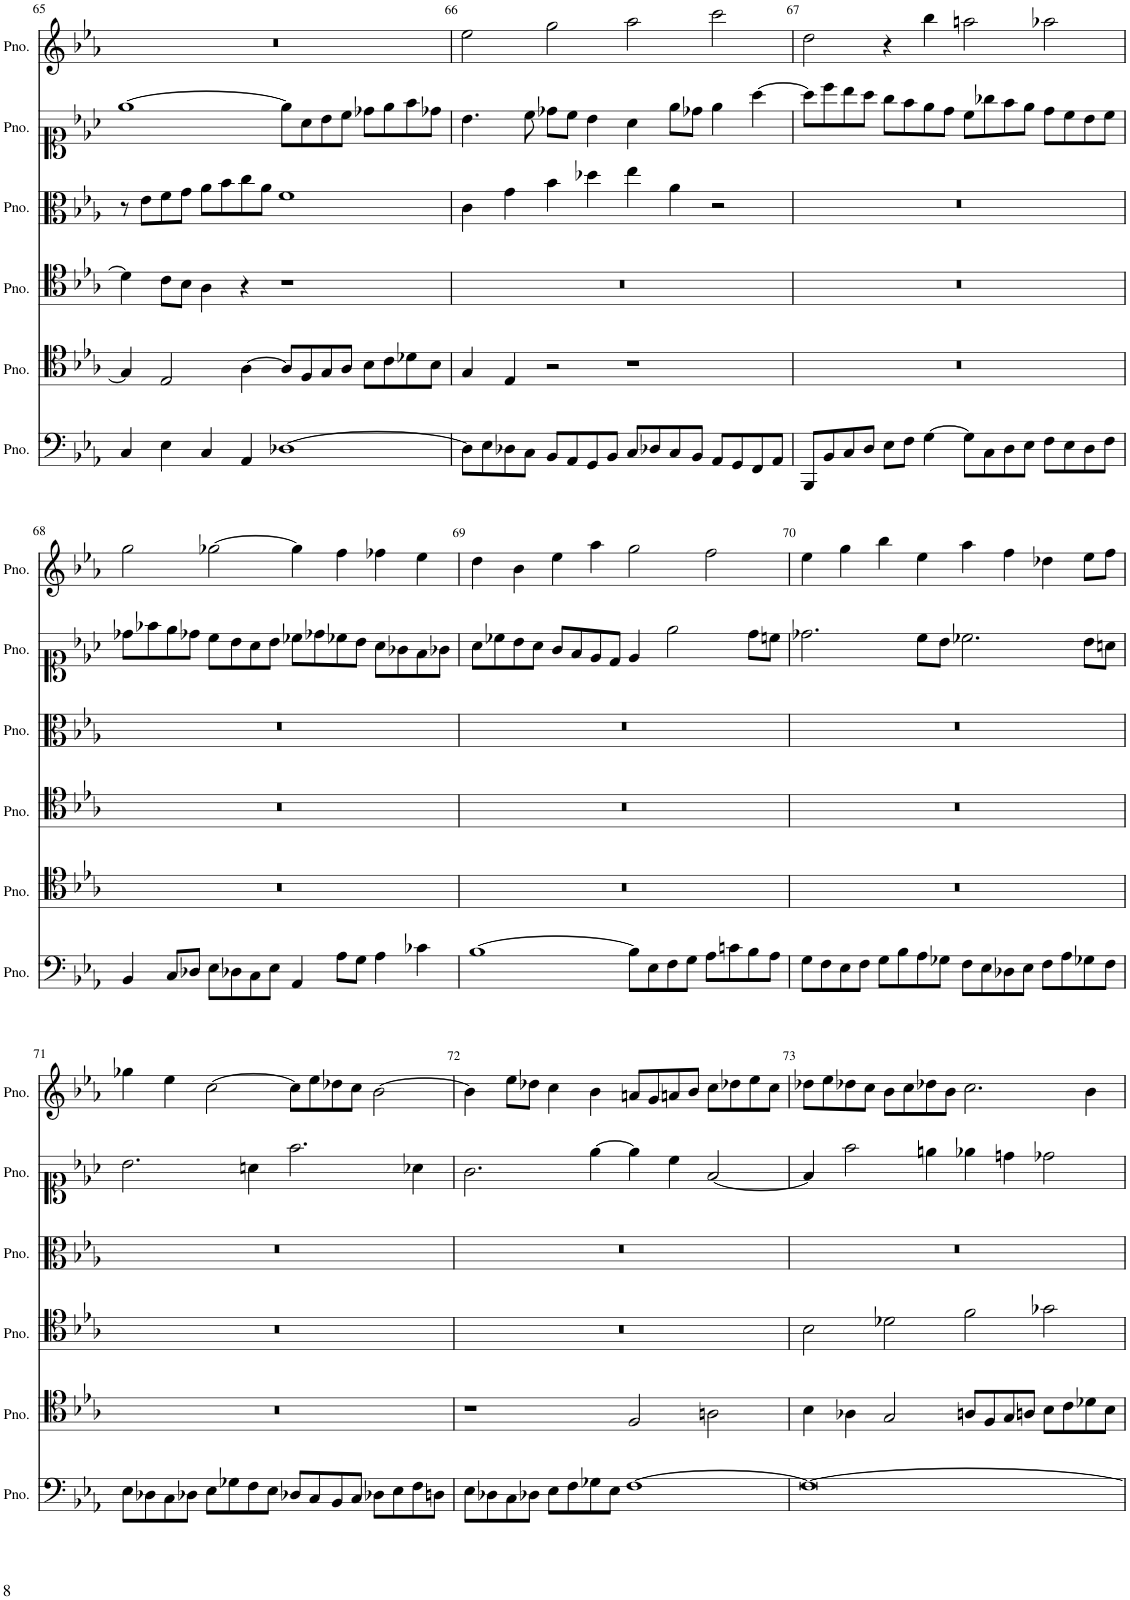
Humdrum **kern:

**kern	**kern	**kern	**kern	**kern	**kern
*part6	*part5	*part4	*part3	*part2	*part1
*staff6	*staff5	*staff4	*staff3	*staff2	*staff1
*I"Piano	*I"Piano	*I"Piano	*I"Piano	*I"Piano	*I"Piano
*I'Pno.	*I'Pno.	*I'Pno.	*I'Pno.	*I'Pno.	*I'Pno.
!!LO:PB:g=z
*clefF4	*clefC4	*clefC4	*clefC3	*clefC1	*clefG2
*	*	*	*	*	*Trd-7c-12
*k[b-e-a-]	*k[b-e-a-]	*k[b-e-a-]	*k[b-e-a-]	*k[b-e-a-]	*k[b-e-a-]
*M8/4	*M8/4	*M8/4	*M8/4	*M8/4	*M8/4
=65	=65	=65	=65	=65	=65
4C/	4G/]	4d-\]	8r	[1ee-	0r
.	.	.	8e-\L	.	.
4E-\	2E-/	8c\L	8f\	.	.
.	.	8B-\J	8g\J	.	.
4C/	.	4A-\	8a-\L	.	.
.	.	.	8b-\	.	.
4AA-/	[4A-\	4r	8cc\	.	.
.	.	.	8a-\J	.	.
[1D-X	8A-/L]	1r	1f	8ee-\L]	.
.	8F/	.	.	8a-\	.
.	8G/	.	.	8b-\	.
.	8A-/J	.	.	8cc\J	.
.	8B-\L	.	.	8dd-X\L	.
.	8c\	.	.	8ee-\	.
.	8d-X\	.	.	8ff\	.
.	8B-\J	.	.	8dd-X\J	.
=66	=66	=66	=66	=66	=66
8D-\L]	4G/	0r	4c\	4.b-\	2ee-\
8E-\	.	.	.	.	.
8D-X\	4E-/	.	4g\	.	.
8C\J	.	.	.	8cc\	.
8BB-/L	2r	.	4b-\	8dd-X\L	2gg\
8AA-/	.	.	.	8cc\J	.
8GG/	.	.	4dd-X\	4b-\	.
8BB-/J	.	.	.	.	.
8C/L	1r	.	4ee-\	4a-\	2aa-\
8D-X/	.	.	.	.	.
8C/	.	.	4a-\	8ee-\L	.
8BB-/J	.	.	.	8dd-X\J	.
8AA-/L	.	.	2r	4ee-\	2ccc\
8GG/	.	.	.	.	.
8FF/	.	.	.	[4aa-\	.
8AA-/J	.	.	.	.	.
=67	=67	=67	=67	=67	=67
8BBB-/L	0r	0r	0r	8aa-\L]	2dd\
8BB-/	.	.	.	8ccc\	.
8C/	.	.	.	8bb-\	.
8D/J	.	.	.	8aa-\J	.
8E-\L	.	.	.	8gg\L	4r
8F\J	.	.	.	8ff\	.
[4G\	.	.	.	8ee-\	4bb-\
.	.	.	.	8dd\J	.
8G\L]	.	.	.	8cc\L	2aan\
8C\	.	.	.	8gg-X\	.
8D\	.	.	.	8ff\	.
8E-\J	.	.	.	8ee-\J	.
8F\L	.	.	.	8dd\L	2aa-X\
8E-\	.	.	.	8cc\	.
8D\	.	.	.	8b-\	.
8F\J	.	.	.	8cc\J	.
!!LO:LB:g=z
=68	=68	=68	=68	=68	=68
4BB-/	0r	0r	0r	8dd-X\L	2gg\
.	.	.	.	8ff-X\	.
8C/L	.	.	.	8ee-\	.
8D-X/J	.	.	.	8dd-X\J	.
8E-\L	.	.	.	8cc\L	[2gg-X\
8D-X\	.	.	.	8b-\	.
8C\	.	.	.	8a-\	.
8E-\J	.	.	.	8b-\J	.
4AA-/	.	.	.	8cc-X\L	4gg-\]
.	.	.	.	8dd-X\	.
8A-\L	.	.	.	8cc-X\	4ff\
8G\J	.	.	.	8b-\J	.
4A-\	.	.	.	8a-\L	4ff-X\
.	.	.	.	8g-X\	.
4c-X\	.	.	.	8f\	4ee-\
.	.	.	.	8g-X\J	.
=69	=69	=69	=69	=69	=69
[1B-	0r	0r	0r	8a-\L	4dd\
.	.	.	.	8cc-X\	.
.	.	.	.	8b-\	4b-\
.	.	.	.	8a-\J	.
.	.	.	.	8g/L	4ee-\
.	.	.	.	8f/	.
.	.	.	.	8e-/	4aa-\
.	.	.	.	8d/J	.
8B-\L]	.	.	.	4e-/	2gg\
8E-\	.	.	.	.	.
8F\	.	.	.	2ee-\	.
8G\J	.	.	.	.	.
8A-\L	.	.	.	.	2ff\
8cn\	.	.	.	.	.
8B-\	.	.	.	8dd\L	.
8A-\J	.	.	.	8ccn\J	.
=70	=70	=70	=70	=70	=70
8G\L	0r	0r	0r	2.dd-X\	4ee-\
8F\	.	.	.	.	.
8E-\	.	.	.	.	4gg\
8F\J	.	.	.	.	.
8G\L	.	.	.	.	4bb-\
8B-\	.	.	.	.	.
8A-\	.	.	.	8cc\L	4ee-\
8G-X\J	.	.	.	8b-\J	.
8F\L	.	.	.	2.cc-X\	4aa-\
8E-\	.	.	.	.	.
8D-X\	.	.	.	.	4ff\
8E-\J	.	.	.	.	.
8F\L	.	.	.	.	4dd-X\
8A-\	.	.	.	.	.
8G-X\	.	.	.	8b-\L	8ee-\L
8F\J	.	.	.	8an\J	8ff\J
!!LO:LB:g=z
=71	=71	=71	=71	=71	=71
8E-\L	0r	0r	0r	2.b-\	4gg-X\
8D-X\	.	.	.	.	.
8C\	.	.	.	.	4ee-\
8D-X\J	.	.	.	.	.
8E-\L	.	.	.	.	[2cc\
8G-X\	.	.	.	.	.
8F\	.	.	.	4an\	.
8E-\J	.	.	.	.	.
8D-X/L	.	.	.	2.ff\	8cc\L]
8C/	.	.	.	.	8ee-\
8BB-/	.	.	.	.	8dd-X\
8C/J	.	.	.	.	8cc\J
8D-X\L	.	.	.	.	[2b-\
8E-\	.	.	.	.	.
8F\	.	.	.	4a-X\	.
8Dn\J	.	.	.	.	.
=72	=72	=72	=72	=72	=72
8E-\L	1r	0r	0r	2.g\	4b-\]
8D-X\	.	.	.	.	.
8C\	.	.	.	.	8ee-\L
8D-X\J	.	.	.	.	8dd-X\J
8E-\L	.	.	.	.	4cc\
8F\	.	.	.	.	.
8G-X\	.	.	.	[4ee-\	4b-\
8E-\J	.	.	.	.	.
[1F	2F/	.	.	4ee-\]	8an/L
.	.	.	.	.	8g/
.	.	.	.	4cc\	8an/
.	.	.	.	.	8b-/J
.	2An\	.	.	[2f/	8cc\L
.	.	.	.	.	8dd-X\
.	.	.	.	.	8ee-\
.	.	.	.	.	8cc\J
=73	=73	=73	=73	=73	=73
0F_	4B-\	2B-\	0r	4f/]	8dd-X\L
.	.	.	.	.	8ee-\
.	4A-X\	.	.	2ff\	8dd-X\
.	.	.	.	.	8cc\J
.	2G/	2d-X\	.	.	8b-\L
.	.	.	.	.	8cc\
.	.	.	.	4een\	8dd-X\
.	.	.	.	.	8b-\J
.	8An/L	2f\	.	4ee-X\	2.cc\
.	8F/	.	.	.	.
.	8G/	.	.	4ddn\	.
.	8An/J	.	.	.	.
.	8B-\L	2g-X\	.	2dd-X\	.
.	8c\	.	.	.	.
.	8d-X\	.	.	.	4b-\
.	8B-\J	.	.	.	.
=	=	=	=	=	=
*-	*-	*-	*-	*-	*-
